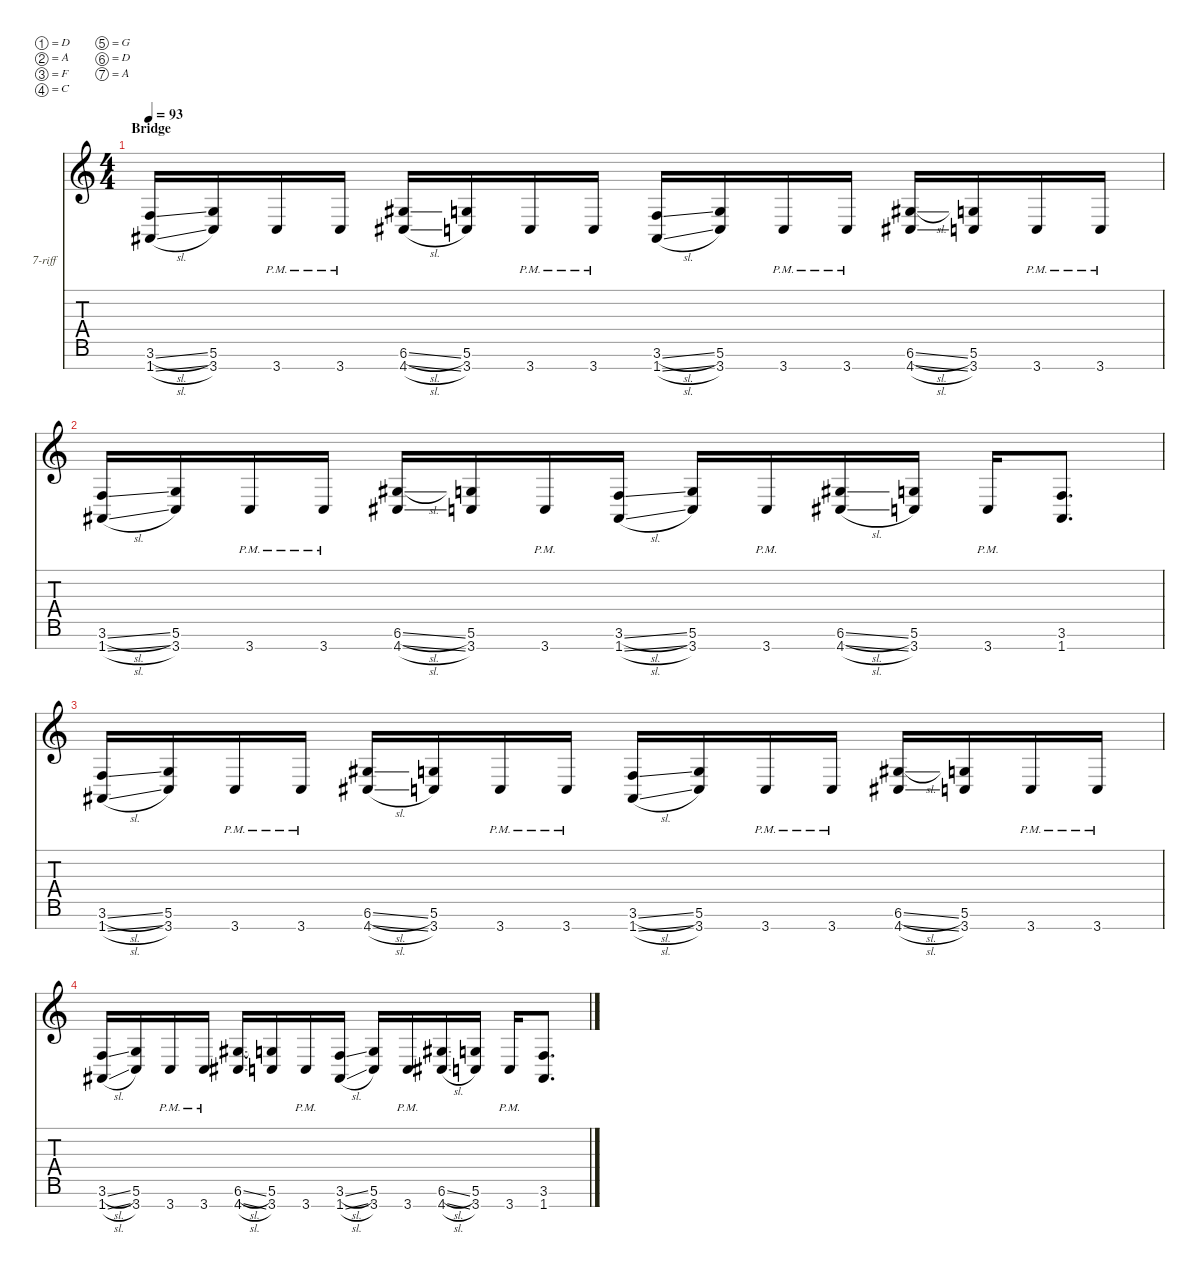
\defaultSystemsLayout 4
\hideDynamics
\bracketExtendMode nobrackets
\firstSystemTrackNameOrientation horizontal
\otherSystemsTrackNameOrientation horizontal
\track ("7-riff" "7-riff") {solo instrument distortionguitar}
\staff {score tabs}
\tuning (D4 A3 F3 C3 G2 D2 A1)
\ts (4 4)
\section ("" "Bridge")
\scale
0.977463
\tempo 93
\accidentals auto
\clef g2
\ottava regular
\simile none
\ks c
(3.6{sl} 1.7{sl acc #}).16{dy f beam Up} (5.6 3.7).16{beam Up} 3.7{pm}.16{beam Up} 3.7{pm}.16{beam Up} (6.6{sl acc #} 4.7{sl acc #}).16{beam Up} (5.6 3.7).16{beam Up} 3.7{pm}.16{beam Up} 3.7{pm}.16{beam Up} (3.6{sl} 1.7{sl acc #}).16{beam Up} (5.6 3.7).16{beam Up} 3.7{pm}.16{beam Up} 3.7{pm}.16{beam Up} (4.7{sl acc #} 6.6{sl acc #}).16{beam Up} (3.7 5.6).16{beam Up} 3.7{pm}.16{beam Up} 3.7{pm}.16{beam Up} |
\scale
1.09129 (3.6{sl} 1.7{sl acc #}).16{beam Up} (5.6 3.7).16{beam Up} 3.7{pm}.16{beam Up} 3.7{pm}.16{beam Up} (4.7{sl acc #} 6.6{sl acc #}).16{beam Up} (3.7 5.6).16{beam Up} 3.7{pm}.16{beam Up} (3.6{sl} 1.7{sl acc #}).16{beam Up} (5.6 3.7).16{beam Up} 3.7{pm}.16{beam Up} (6.6{sl acc #} 4.7{sl acc #}).16{beam Up} (5.6 3.7).16{beam Up} 3.7{pm}.16{beam Up} (3.6 1.7{acc #}).8{d beam Up} |
\scale
0.969568 (3.6{sl} 1.7{sl acc #}).16{beam Up} (5.6 3.7).16{beam Up} 3.7{pm}.16{beam Up} 3.7{pm}.16{beam Up} (6.6{sl acc #} 4.7{sl acc #}).16{beam Up} (5.6 3.7).16{beam Up} 3.7{pm}.16{beam Up} 3.7{pm}.16{beam Up} (3.6{sl} 1.7{sl acc #}).16{beam Up} (5.6 3.7).16{beam Up} 3.7{pm}.16{beam Up} 3.7{pm}.16{beam Up} (4.7{sl acc #} 6.6{sl acc #}).16{beam Up} (3.7 5.6).16{beam Up} 3.7{pm}.16{beam Up} 3.7{pm}.16{beam Up} |
\scale
0.969568 (3.6{sl} 1.7{sl acc #}).16{beam Up} (5.6 3.7).16{beam Up} 3.7{pm}.16{beam Up} 3.7{pm}.16{beam Up} (4.7{sl acc #} 6.6{sl acc #}).16{beam Up} (3.7 5.6).16{beam Up} 3.7{pm}.16{beam Up} (3.6{sl} 1.7{sl acc #}).16{beam Up} (5.6 3.7).16{beam Up} 3.7{pm}.16{beam Up} (6.6{sl acc #} 4.7{sl acc #}).16{beam Up} (5.6 3.7).16{beam Up} 3.7{pm}.16{beam Up} (3.6 1.7{acc #}).8{d beam Up}
